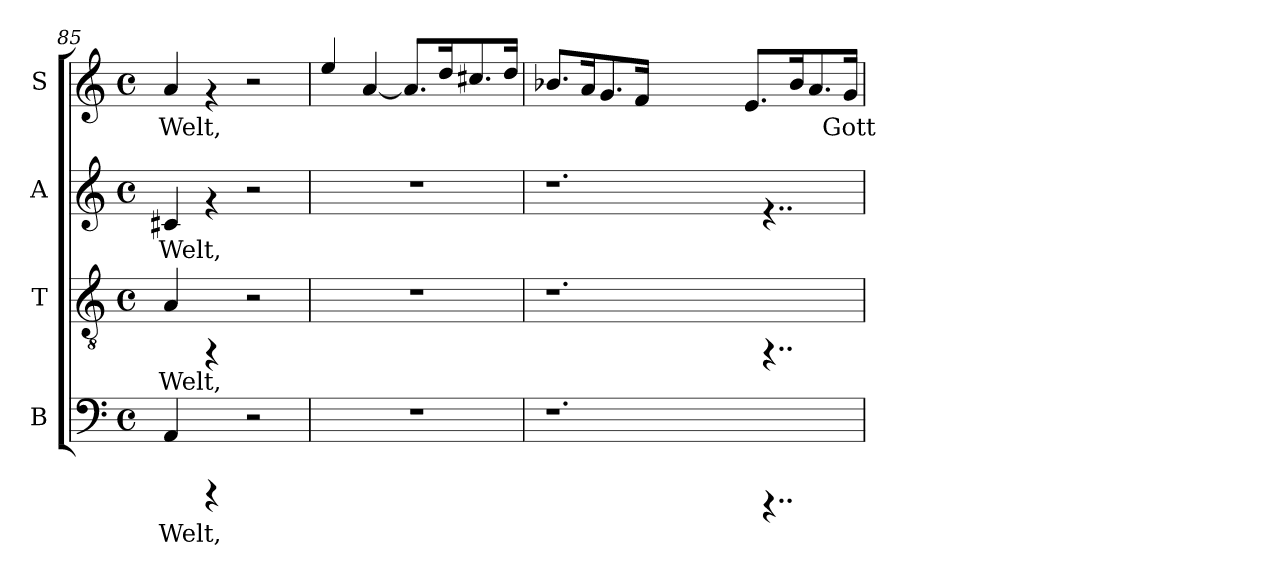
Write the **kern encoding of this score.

**kern	**text	**kern	**text	**kern	**text	**kern	**text
*part4	*part4	*part3	*part3	*part2	*part2	*part1	*part1
*staff4	*staff4	*staff3	*staff3	*staff2	*staff2	*staff1	*staff1
*I"B	*	*I"T	*	*I"A	*	*I"S	*
*I'B	*	*I'T	*	*I'A	*	*I'S	*
*clefF4	*	*clefGv2	*	*clefG2	*	*clefG2	*
*k[]	*	*k[]	*	*k[]	*	*k[]	*
*C:	*	*C:	*	*C:	*	*C:	*
*M4/4	*	*M4/4	*	*M4/4	*	*M4/4	*
*met(c)	*	*met(c)	*	*met(c)	*	*met(c)	*
=85	=85	=85	=85	=85	=85	=85	=85
!	!LO:LY:b:cj	!	!LO:LY:b:cj	!	!LO:LY:b:cj	!	!LO:LY:b
4AA/	Welt,	4A/	Welt,	4c#X/	Welt,	4a/	Welt,
4rCCC	.	4rFF	.	4rf	.	4rf	.
2r	.	2r	.	2r	.	2r	.
!!LO:PB:g=z
=86	=86	=86	=86	=86	=86	=86	=86
!	!	!	!	!	!	!	!LO:LY:b
1r	.	1r	.	1r	.	4ee/	.
!	!	!	!	!	!	!	!LO:LY:b
.	.	.	.	.	.	[<4a/	.
!	!	!	!	!	!	!	!LO:LY:b
.	.	.	.	.	.	8.a/L]	.
!	!	!	!	!	!	!	!LO:LY:b
.	.	.	.	.	.	16dd/	.
!	!	!	!	!	!	!	!LO:LY:b
.	.	.	.	.	.	8.cc#X/	.
!	!	!	!	!	!	!	!LO:LY:b
.	.	.	.	.	.	16dd/J	.
=87	=87	=87	=87	=87	=87	=87	=87
!	!	!	!	!	!	!	!LO:LY:b
1.r	.	1.r	.	1.r	.	8.b-X/L	.
!	!	!	!	!	!	!	!LO:LY:b
.	.	.	.	.	.	16a/	.
!	!	!	!	!	!	!	!LO:LY:b
.	.	.	.	.	.	8.g/	.
!	!	!	!	!	!	!	!LO:LY:b
.	.	.	.	.	.	16f/J	.
.	.	.	.	.	.	2...ryy	.
!	!	!	!	!	!	!	!LO:LY:b
.	.	.	.	.	.	8.e/L	.
4..rCCC	.	4..rFF	.	4..rf	.	.	.
!	!	!	!	!	!	!	!LO:LY:b
.	.	.	.	.	.	16b-/	.
!	!	!	!	!	!	!	!LO:LY:b
.	.	.	.	.	.	8.a/	.
!	!	!	!	!	!	!	!LO:LY:b
.	.	.	.	.	.	16g/J	Gott
=	=	=	=	=	=	=	=
*-	*-	*-	*-	*-	*-	*-	*-
